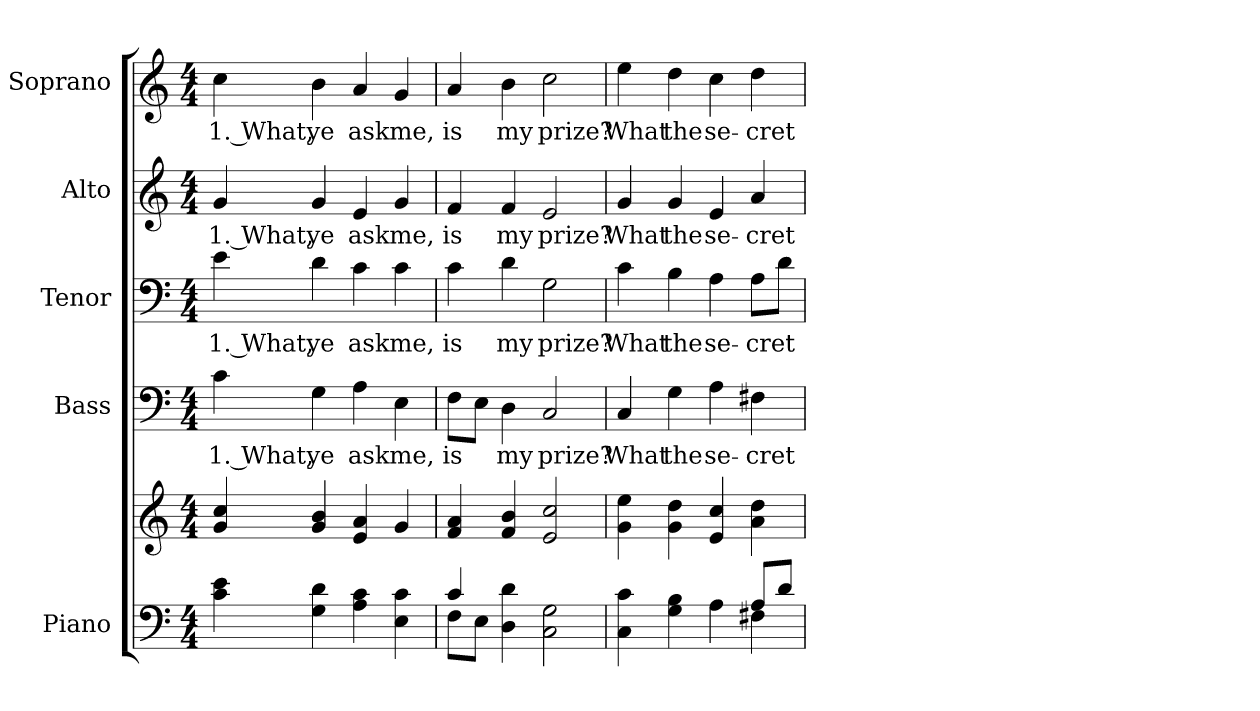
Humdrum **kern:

**kern	**kern	**kern	**text	**kern	**text	**kern	**text	**kern	**text
*part5	*part5	*part4	*part4	*part3	*part3	*part2	*part2	*part1	*part1
*staff6	*staff5	*staff4	*staff4	*staff3	*staff3	*staff2	*staff2	*staff1	*staff1
*I"Piano	*	*I"Bass	*	*I"Tenor	*	*I"Alto	*	*I"Soprano	*
*I'Pno.	*	*I'B.	*	*I'T.	*	*I'A.	*	*I'S.	*
!!LO:PB:g=z
*clefF4	*clefG2	*clefF4	*	*clefF4	*	*clefG2	*	*clefG2	*
*k[]	*k[]	*k[]	*	*k[]	*	*k[]	*	*k[]	*
*C:	*C:	*C:	*	*C:	*	*C:	*	*C:	*
*M4/4	*M4/4	*M4/4	*	*M4/4	*	*M4/4	*	*M4/4	*
*MM135	*MM135	*MM135	*	*MM135	*	*MM135	*	*MM135	*
=1	=1	=1	=1	=1	=1	=1	=1	=1	=1
!	!	!	!LO:LY:b:color=#000000	!	!	!	!	!	!
!	!	!	!	!	!LO:LY:b:color=#000000	!	!	!	!
!	!	!	!	!	!	!	!LO:LY:b:color=#000000	!	!
!	!	!	!	!	!	!	!	!	!LO:LY:b:color=#000000
4ci\ 4ei	4gi/ 4cci	4ci\	1. What,	4ei\	1. What,	4gi/	1. What,	4cci\	1. What,
!	!	!	!LO:LY:b:color=#000000	!	!	!	!	!	!
!	!	!	!	!	!LO:LY:b:color=#000000	!	!	!	!
!	!	!	!	!	!	!	!LO:LY:b:color=#000000	!	!
!	!	!	!	!	!	!	!	!	!LO:LY:b:color=#000000
4Gi\ 4di	4gi/ 4bi	4Gi\	ye	4di\	ye	4gi/	ye	4bi\	ye
!	!	!	!LO:LY:b:color=#000000	!	!	!	!	!	!
!	!	!	!	!	!LO:LY:b:color=#000000	!	!	!	!
!	!	!	!	!	!	!	!LO:LY:b:color=#000000	!	!
!	!	!	!	!	!	!	!	!	!LO:LY:b:color=#000000
4Ai\ 4ci	4ei/ 4ai	4Ai\	ask	4ci\	ask	4ei/	ask	4ai/	ask
!	!	!	!LO:LY:b:color=#000000	!	!	!	!	!	!
!	!	!	!	!	!LO:LY:b:color=#000000	!	!	!	!
!	!	!	!	!	!	!	!LO:LY:b:color=#000000	!	!
!	!	!	!	!	!	!	!	!	!LO:LY:b:color=#000000
4Ei\ 4ci	4gi/	4Ei\	me,	4ci\	me,	4gi/	me,	4gi/	me,
=2	=2	=2	=2	=2	=2	=2	=2	=2	=2
*^	*	*	*	*	*	*	*	*	*
!	!	!	!	!LO:LY:b:color=#000000	!	!	!	!	!	!
!	!	!	!	!	!	!LO:LY:b:color=#000000	!	!	!	!
!	!	!	!	!	!	!	!	!LO:LY:b:color=#000000	!	!
!	!	!	!	!	!	!	!	!	!	!LO:LY:b:color=#000000
4ci/	8Fi\L	4fi/ 4ai	8Fi\L	is	4ci\	is	4fi/	is	4ai/	is
.	8Ei\J	.	8Ei\J	.	.	.	.	.	.	.
!	!	!	!	!LO:LY:b:color=#000000	!	!	!	!	!	!
!	!	!	!	!	!	!LO:LY:b:color=#000000	!	!	!	!
!	!	!	!	!	!	!	!	!LO:LY:b:color=#000000	!	!
!	!	!	!	!	!	!	!	!	!	!LO:LY:b:color=#000000
4Di\ 4di	4ryy	4fi/ 4bi	4Di\	my	4di\	my	4fi/	my	4bi\	my
!	!	!	!	!LO:LY:b:color=#000000	!	!	!	!	!	!
!	!	!	!	!	!	!LO:LY:b:color=#000000	!	!	!	!
!	!	!	!	!	!	!	!	!LO:LY:b:color=#000000	!	!
!	!	!	!	!	!	!	!	!	!	!LO:LY:b:color=#000000
2Ci\ 2Gi	2ryy	2ei/ 2cci	2Ci/	prize?	2Gi\	prize?	2ei/	prize?	2cci\	prize?
!!LO:PB:g=z
=3	=3	=3	=3	=3	=3	=3	=3	=3	=3	=3
!	!	!	!	!LO:LY:b:color=#000000	!	!	!	!	!	!
!	!	!	!	!	!	!LO:LY:b:color=#000000	!	!	!	!
!	!	!	!	!	!	!	!	!LO:LY:b:color=#000000	!	!
!	!	!	!	!	!	!	!	!	!	!LO:LY:b:color=#000000
4Ci\ 4ci	2ryy	4gi\ 4eei	4Ci/	What	4ci\	What	4gi/	What	4eei\	What
!	!	!	!	!LO:LY:b:color=#000000	!	!	!	!	!	!
!	!	!	!	!	!	!LO:LY:b:color=#000000	!	!	!	!
!	!	!	!	!	!	!	!	!LO:LY:b:color=#000000	!	!
!	!	!	!	!	!	!	!	!	!	!LO:LY:b:color=#000000
4Gi\ 4Bi	.	4gi\ 4ddi	4Gi\	the	4Bi\	the	4gi/	the	4ddi\	the
!	!	!	!	!LO:LY:b:color=#000000	!	!	!	!	!	!
!	!	!	!	!	!	!LO:LY:b:color=#000000	!	!	!	!
!	!	!	!	!	!	!	!	!LO:LY:b:color=#000000	!	!
!	!	!	!	!	!	!	!	!	!	!LO:LY:b:color=#000000
4Ai\	4ryy	4ei/ 4cci	4Ai\	se-	4Ai\	se-	4ei/	se-	4cci\	se-
!	!	!	!	!LO:LY:b:color=#000000	!	!	!	!	!	!
!	!	!	!	!	!	!LO:LY:b:color=#000000	!	!	!	!
!	!	!	!	!	!	!	!	!LO:LY:b:color=#000000	!	!
!	!	!	!	!	!	!	!	!	!	!LO:LY:b:color=#000000
8Ai/L	4F#Xi\	4ai\ 4ddi	4F#Xi\	-cret	8Ai\L	-cret	4ai/	-cret	4ddi\	-cret
8di/J	.	.	.	.	8di\J	.	.	.	.	.
*v	*v	*	*	*	*	*	*	*	*	*
=	=	=	=	=	=	=	=	=	=
*-	*-	*-	*-	*-	*-	*-	*-	*-	*-
